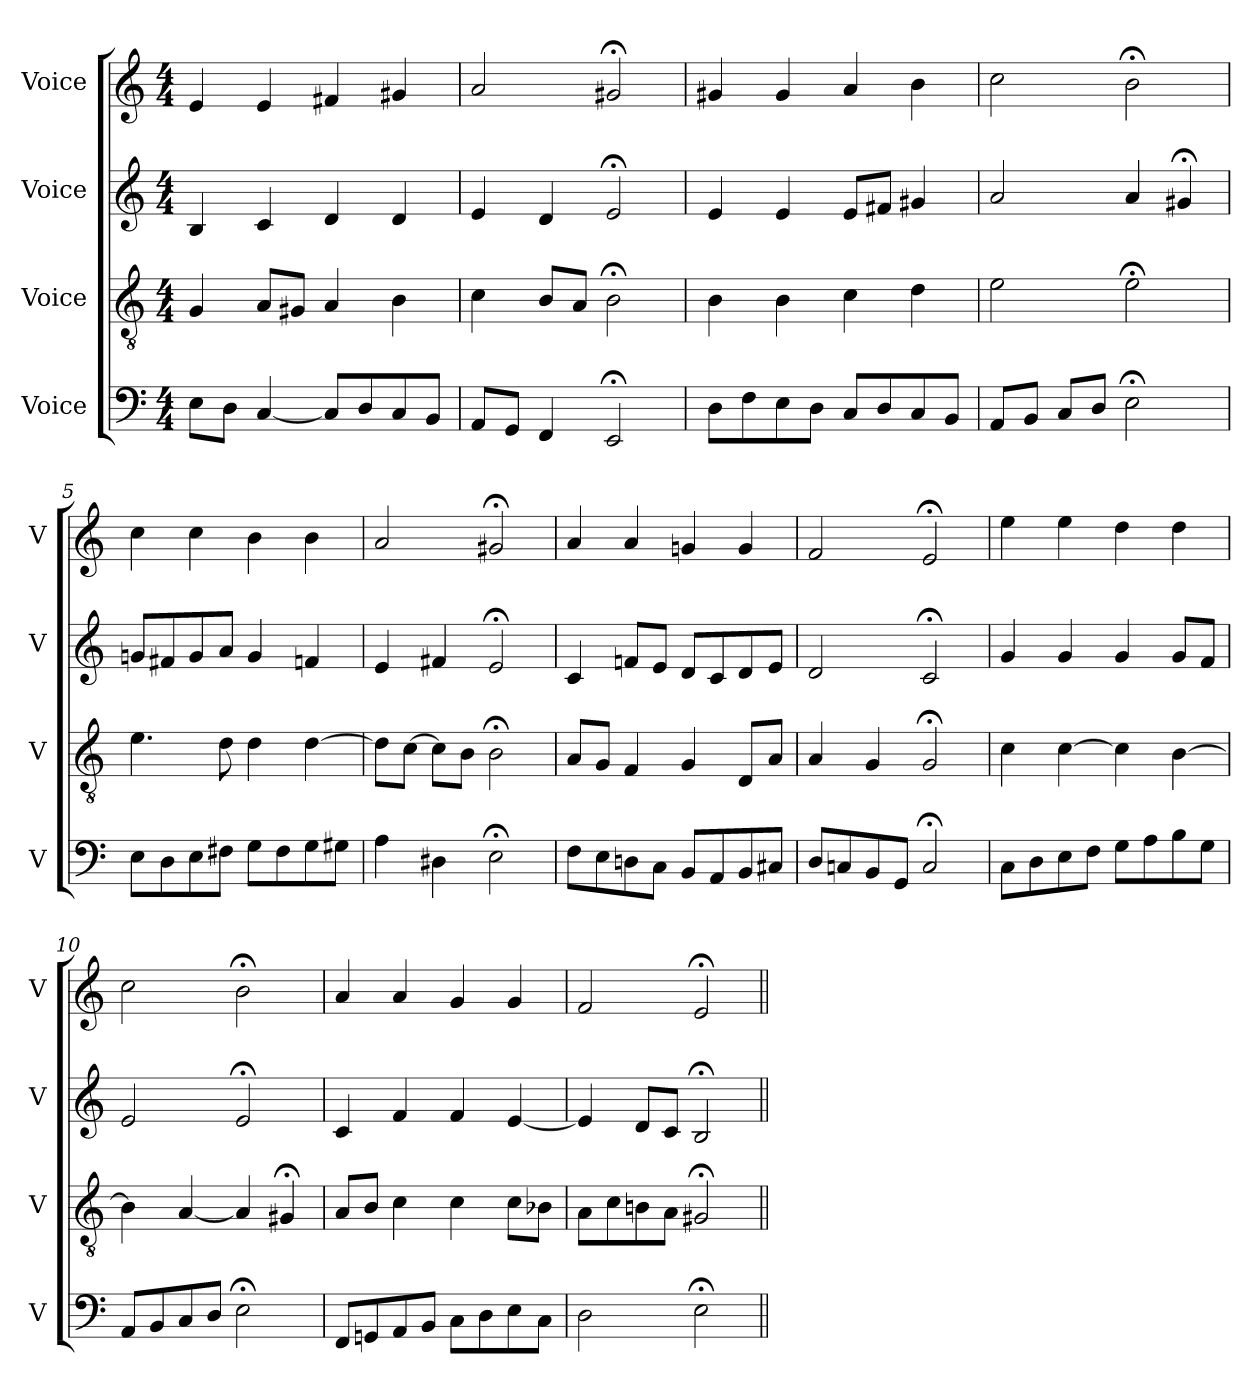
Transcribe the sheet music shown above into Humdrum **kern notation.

**kern	**kern	**kern	**kern
*part4	*part3	*part2	*part1
*staff4	*staff3	*staff2	*staff1
*I"Voice	*I"Voice	*I"Voice	*I"Voice
*I'V	*I'V	*I'V	*I'V
*clefF4	*clefGv2	*clefG2	*clefG2
*k[]	*k[]	*k[]	*k[]
*M4/4	*M4/4	*M4/4	*M4/4
*MM100	*MM100	*MM100	*MM100
=1	=1	=1	=1
8E\L	4G/	4B/	4e/
8D\J	.	.	.
[4C/	8A/L	4c/	4e/
.	8G#X/J	.	.
8C/L]	4A/	4d/	4f#X/
8D/	.	.	.
8C/	4B\	4d/	4g#X/
8BB/J	.	.	.
=2	=2	=2	=2
8AA/L	4c\	4e/	2a/
8GG/J	.	.	.
4FF/	8B/L	4d/	.
.	8A/J	.	.
2EE;/	2B;\	2e;/	2g#X;/
=3	=3	=3	=3
8D\L	4B\	4e/	4g#X/
8F\	.	.	.
8E\	4B\	4e/	4g#/
8D\J	.	.	.
8C/L	4c\	8e/L	4a/
8D/	.	8f#X/J	.
8C/	4d\	4g#X/	4b\
8BB/J	.	.	.
=4	=4	=4	=4
8AA/L	2e\	2a/	2cc\
8BB/J	.	.	.
8C/L	.	.	.
8D/J	.	.	.
2E;\	2e;\	4a/	2b;\
.	.	4g#X;/	.
!!LO:LB:g=z
=5	=5	=5	=5
8E\L	4.e\	8gn/L	4cc\
8D\	.	8f#X/	.
8E\	.	8g/	4cc\
8F#X\J	8d\	8a/J	.
8G\L	4d\	4g/	4b\
8F#\	.	.	.
8G\	[4d\	4fn/	4b\
8G#X\J	.	.	.
=6	=6	=6	=6
4A\	8d\L]	4e/	2a/
.	[8c\J	.	.
4D#X\	8c\L]	4f#X/	.
.	8B\J	.	.
2E;\	2B;\	2e;/	2g#X;/
=7	=7	=7	=7
8F\L	8A/L	4c/	4a/
8E\	8G/J	.	.
8Dn\	4F/	8fn/L	4a/
8C\J	.	8e/J	.
8BB/L	4G/	8d/L	4gn/
8AA/	.	8c/	.
8BB/	8D/L	8d/	4g/
8C#X/J	8A/J	8e/J	.
=8	=8	=8	=8
8D/L	4A/	2d/	2f/
8Cn/	.	.	.
8BB/	4G/	.	.
8GG/J	.	.	.
2C;/	2G;/	2c;/	2e;/
!!LO:LB:g=z
=9	=9	=9	=9
8C\L	4c\	4g/	4ee\
8D\	.	.	.
8E\	[4c\	4g/	4ee\
8F\J	.	.	.
8G\L	4c\]	4g/	4dd\
8A\	.	.	.
8B\	[4B\	8g/L	4dd\
8G\J	.	8f/J	.
=10	=10	=10	=10
8AA/L	4B\]	2e/	2cc\
8BB/	.	.	.
8C/	[4A/	.	.
8D/J	.	.	.
2E;\	4A/]	2e;/	2b;\
.	4G#X;/	.	.
=11	=11	=11	=11
8FF/L	8A/L	4c/	4a/
8GGn/	8B/J	.	.
8AA/	4c\	4f/	4a/
8BB/J	.	.	.
8C\L	4c\	4f/	4g/
8D\	.	.	.
8E\	8c\L	[4e/	4g/
8C\J	8B-X\J	.	.
=12	=12	=12	=12
2D\	8A\L	4e/]	2f/
.	8c\	.	.
.	8Bn\	8d/L	.
.	8A\J	8c/J	.
2E;\	2G#X;/	2B;/	2e;/
=||	=||	=||	=||
*-	*-	*-	*-
